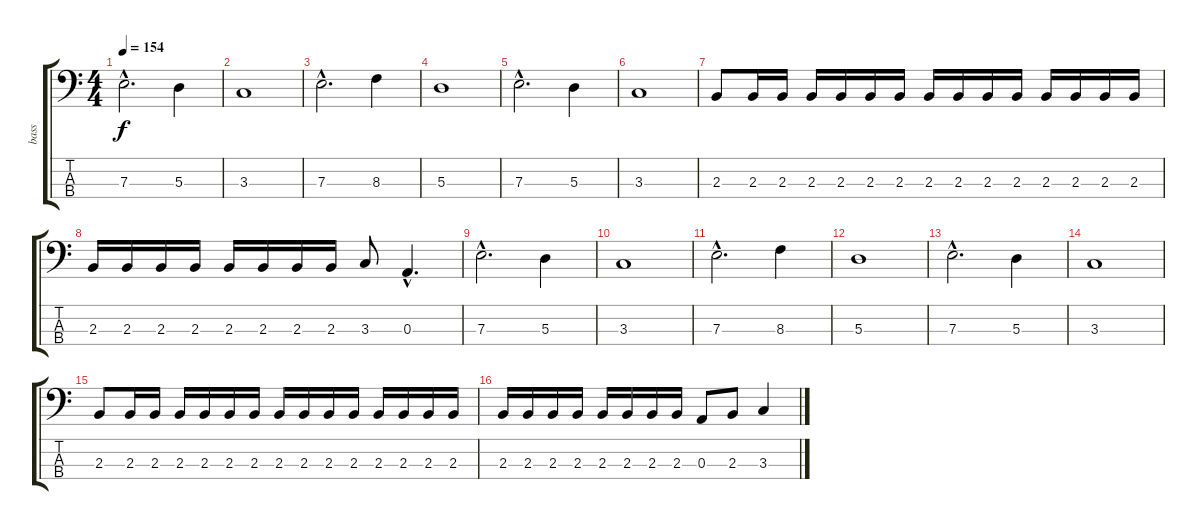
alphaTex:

\track ("bass" "bass") {instrument electricbassfinger}
\staff {score tabs}
\tuning (G2 D2 A1 E1) {hide}
\ts (4 4)
\tempo 154
\clef f4
\ks c
7.3{hac}.2{d dy f} 5.3.4 |
3.3.1 |
7.3{hac}.2{d} 8.3.4 |
5.3.1 |
7.3{hac}.2{d} 5.3.4 |
3.3.1 |
2.3.8 2.3.16 2.3.16 2.3.16 2.3.16 2.3.16 2.3.16 2.3.16 2.3.16 2.3.16 2.3.16 2.3.16 2.3.16 2.3.16 2.3.16 |
2.3.16 2.3.16 2.3.16 2.3.16 2.3.16 2.3.16 2.3.16 2.3.16 3.3.8 0.3{hac}.4{d} |
7.3{hac}.2{d} 5.3.4 |
3.3.1 |
7.3{hac}.2{d} 8.3.4 |
5.3.1 |
7.3{hac}.2{d} 5.3.4 |
3.3.1 |
2.3.8 2.3.16 2.3.16 2.3.16 2.3.16 2.3.16 2.3.16 2.3.16 2.3.16 2.3.16 2.3.16 2.3.16 2.3.16 2.3.16 2.3.16 |
2.3.16 2.3.16 2.3.16 2.3.16 2.3.16 2.3.16 2.3.16 2.3.16 0.3.8 2.3.8 3.3.4
